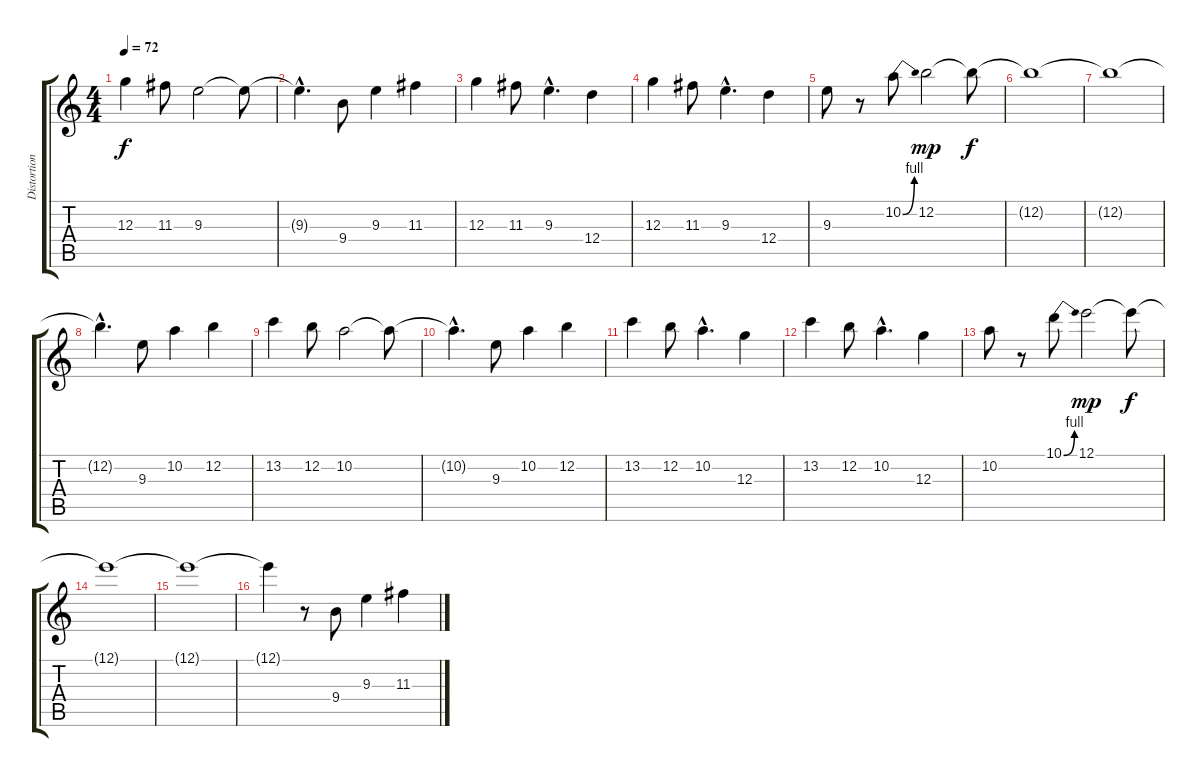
\track ("Distortion Guitar 2" "Distortion") {instrument distortionguitar}
\staff {score tabs}
\tuning (E4 B3 G3 D3 A2 E2) {hide}
\ts (4 4)
\tempo 72
\clef g2
\ks c
12.3.4{dy f} 11.3.8 9.3.2 9.3{t}.8 |
9.3{hac t}.4{d} 9.4.8 9.3.4 11.3.4 |
12.3.4 11.3.8 9.3{hac}.4{d} 12.4.4 |
12.3.4 11.3.8 9.3{hac}.4{d} 12.4.4 |
9.3.8 r.8 10.2{be (bend 0 0 60 4)}.8 12.2.2{dy mp} 12.2{t}.8{dy f} |
12.2{t}.1 |
12.2{t}.1 |
12.2{hac t}.4{d} 9.3.8 10.2.4 12.2.4 |
13.2.4 12.2.8 10.2.2 10.2{t}.8 |
10.2{hac t}.4{d} 9.3.8 10.2.4 12.2.4 |
13.2.4 12.2.8 10.2{hac}.4{d} 12.3.4 |
13.2.4 12.2.8 10.2{hac}.4{d} 12.3.4 |
10.2.8 r.8 10.1{be (bend 0 0 60 4)}.8 12.1.2{dy mp} 12.1{t}.8{dy f} |
12.1{t}.1 |
12.1{t}.1 |
12.1{t}.4 r.8 9.4.8 9.3.4 11.3.4
